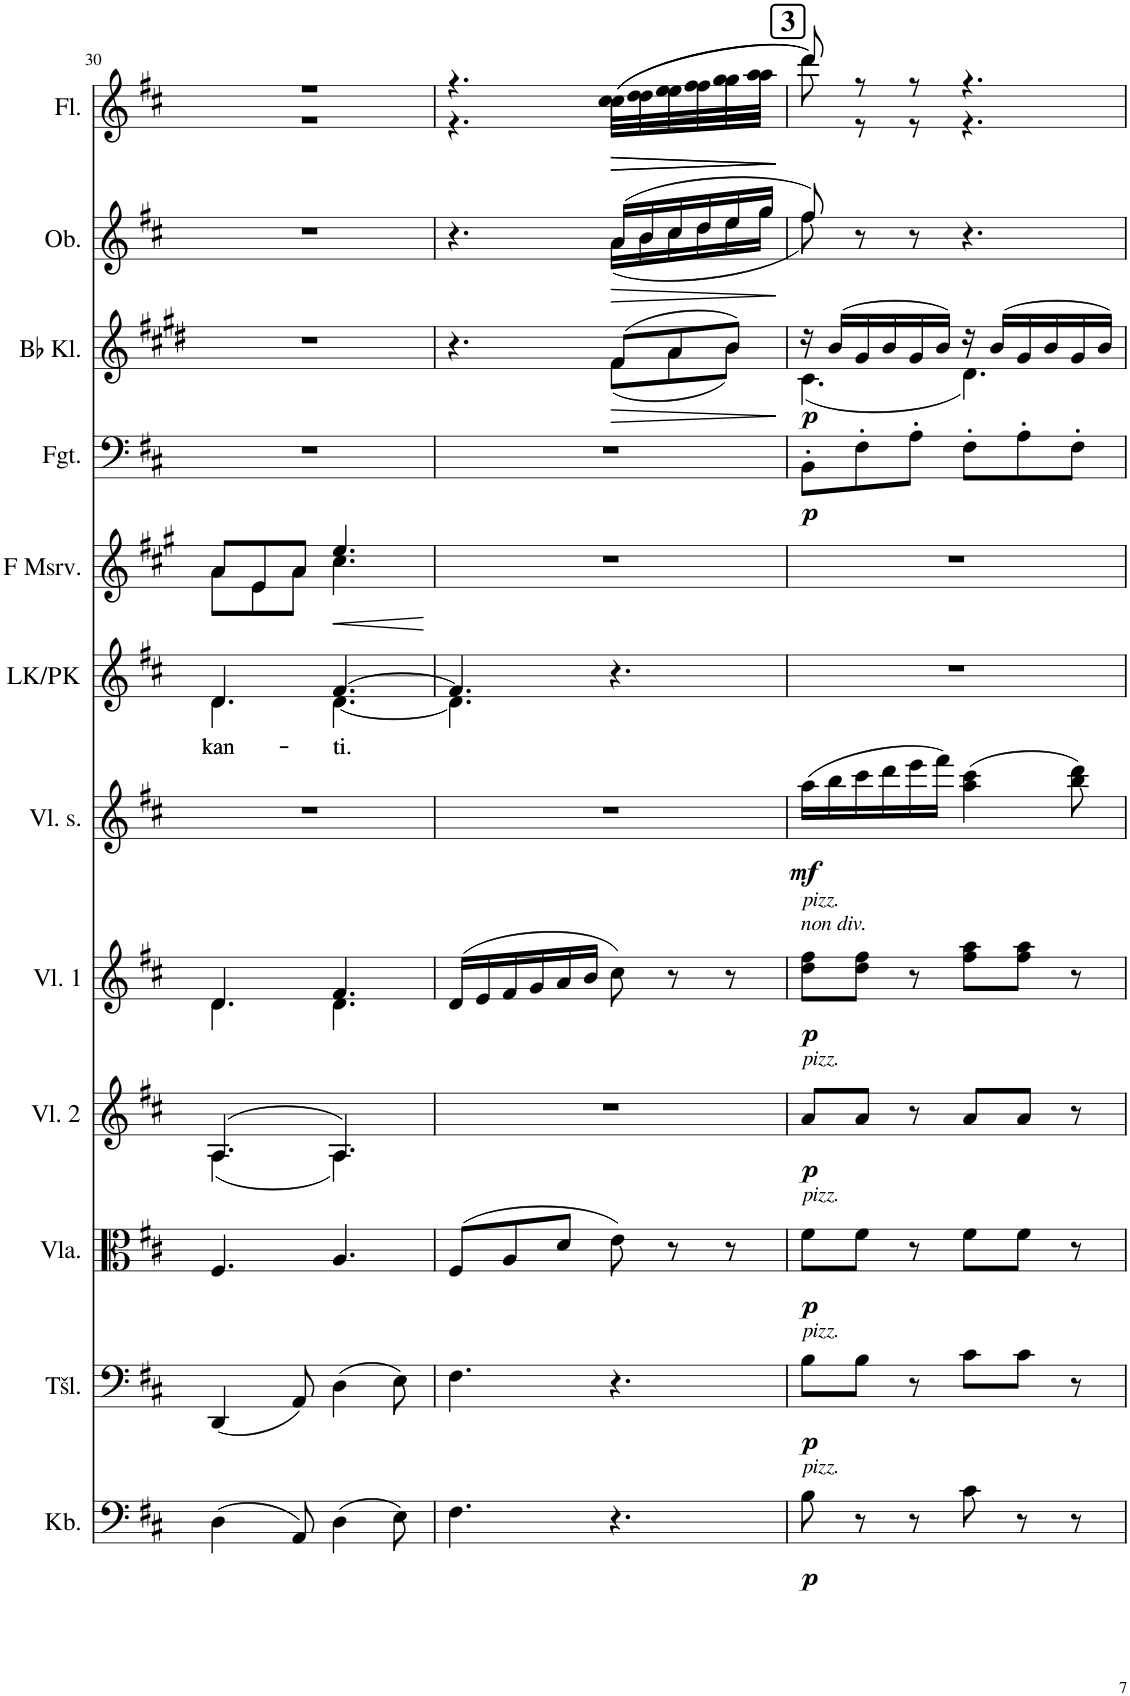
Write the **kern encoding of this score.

**kern	**dynam	**kern	**dynam	**kern	**dynam	**kern	**dynam	**kern	**dynam	**kern	**dynam	**kern	**text	**kern	**dynam	**kern	**dynam	**kern	**dynam	**kern	**dynam	**kern	**dynam
*part12	*part12	*part11	*part11	*part10	*part10	*part9	*part9	*part8	*part8	*part7	*part7	*part6	*part6	*part5	*part5	*part4	*part4	*part3	*part3	*part2	*part2	*part1	*part1
*staff12	*staff12	*staff11	*staff11	*staff10	*staff10	*staff9	*staff9	*staff8	*staff8	*staff7	*staff7	*staff6	*staff6	*staff5	*staff5	*staff4	*staff4	*staff3	*staff3	*staff2	*staff2	*staff1	*staff1
*I"Kontrabass	*	*I"Tšello	*	*I"Vioola	*	*I"Viiul 2	*	*I"Viiul 1	*	*I"Viiuli soolo	*	*I"Laste- ja poistekoor	*	*I"Metsasarv F	*	*I"Fagott	*	*I"Bb klarnet	*	*I"Oboe	*	*I"Flööt	*
*I'Kb.	*	*I'Tšl.	*	*I'Vla.	*	*I'Vl. 2	*	*I'Vl. 1	*	*I'Vl. s.	*	*	*	*	*	*I'Fgt.	*	*I'Bb Kl.	*	*I'Ob.	*	*I'Fl.	*
!!LO:PB:g=z
*clefF4	*	*clefF4	*	*clefC3	*	*clefG2	*	*clefG2	*	*clefG2	*	*clefG2	*	*clefG2	*	*clefF4	*	*clefG2	*	*clefG2	*	*clefG2	*
*Trd7c12	*	*	*	*	*	*	*	*	*	*	*	*	*	*Trd4c7	*	*	*	*Trd1c2	*	*	*	*	*
*k[f#c#]	*	*k[f#c#]	*	*k[f#c#]	*	*k[f#c#]	*	*k[f#c#]	*	*k[f#c#]	*	*k[f#c#]	*	*k[f#c#g#]	*	*k[f#c#]	*	*k[f#c#g#d#]	*	*k[f#c#]	*	*k[f#c#]	*
*M6/8	*	*M6/8	*	*M6/8	*	*M6/8	*	*M6/8	*	*M6/8	*	*M6/8	*	*M6/8	*	*M6/8	*	*M6/8	*	*M6/8	*	*M6/8	*
=30	=30	=30	=30	=30	=30	=30	=30	=30	=30	=30	=30	=30	=30	=30	=30	=30	=30	=30	=30	=30	=30	=30	=30
*	*	*	*	*	*	*^	*	*^	*	*	*	*	*	*	*	*	*	*	*	*	*	*	*
!	!	!	!	!	!	!	!	!	!	!	!	!	!	!	!LO:LY:b	!	!	!	!	!	!	!	!	!	!
*	*	*	*	*	*	*	*	*	*	*	*	*	*	*^	*	*	*	*	*	*	*	*	*	*	*
!	!	!	!	!	!	!	!	!	!	!	!	!	!	!	!	!LO:LY:b	!	!	!	!	!	!	!	!	!	!
*	*	*	*	*	*	*	*	*	*	*	*	*	*	*	*	*	*^	*	*	*	*	*	*	*	*^	*
(4D\	.	(4DD/	.	4.F#/	.	(4.A/	(4.A\	.	4.d/	4.d\	.	2.r	.	4.d/	4.d\	kan-	8a/L	8a\L	.	2.r	.	2.r	.	2.r	.	2.r	2.r	.
.	.	.	.	.	.	.	.	.	.	.	.	.	.	.	.	.	8e/	8e\	.	.	.	.	.	.	.	.	.	.
8AA/)	.	8AA/)	.	.	.	.	.	.	.	.	.	.	.	.	.	.	8a/J	8a\J	.	.	.	.	.	.	.	.	.	.
!	!	!	!	!	!	!	!	!	!	!	!	!	!	!	!	!LO:LY:b	!	!	!	!	!	!	!	!	!	!	!	!
!	!	!	!	!	!	!	!	!	!	!	!	!	!	!	!	!LO:LY:b	!	!	!LO:HP:b	!	!	!	!	!	!	!	!	!
(4D\	.	(4D\	.	4.A/	.	4.A/)	4.A\)	.	4.f#/	4.d\	.	.	.	[4.f#/	[4.d\	-ti.	4.ee/	4.cc#\	<	.	.	.	.	.	.	.	.	.
8E\)	.	8E\)	.	.	.	.	.	.	.	.	.	.	.	.	.	.	.	.	.	.	.	.	.	.	.	.	.	.
*	*	*	*	*	*	*v	*v	*	*	*	*	*	*	*v	*v	*	*v	*v	*	*	*	*	*	*	*	*v	*v	*
*	*	*	*	*	*	*	*	*v	*v	*	*	*	*	*	*	*	*	*	*	*	*	*	*	*
.	.	.	.	.	.	.	.	.	.	.	.	.	.	.	[	.	.	.	.	.	.	.	.
=31	=31	=31	=31	=31	=31	=31	=31	=31	=31	=31	=31	=31	=31	=31	=31	=31	=31	=31	=31	=31	=31	=31	=31
*	*	*	*	*	*	*	*	*	*	*	*	*^	*	*	*	*	*	*^	*	*^	*	*^	*
4.F#\	.	4.F#\	.	(8F#/L	.	2.r	.	(16d/LL	.	2.r	.	4.f#/]	4.d\]	.	2.r	.	2.r	.	4.r	4.ryy	.	4.r	4.ryy	.	4.r	4.r	.
.	.	.	.	.	.	.	.	16e/	.	.	.	.	.	.	.	.	.	.	.	.	.	.	.	.	.	.	.
.	.	.	.	8A/	.	.	.	16f#/	.	.	.	.	.	.	.	.	.	.	.	.	.	.	.	.	.	.	.
.	.	.	.	.	.	.	.	16g/	.	.	.	.	.	.	.	.	.	.	.	.	.	.	.	.	.	.	.
.	.	.	.	8d/J	.	.	.	16a/	.	.	.	.	.	.	.	.	.	.	.	.	.	.	.	.	.	.	.
.	.	.	.	.	.	.	.	16b/JJ	.	.	.	.	.	.	.	.	.	.	.	.	.	.	.	.	.	.	.
!	!	!	!	!	!	!	!	!	!	!	!	!	!	!	!	!	!	!	!	!	!LO:HP:b	!	!	!LO:HP:b	!	!	!LO:HP:b
4.r	.	4.r	.	8e\)	.	.	.	8cc#\)	.	.	.	4.r	4.ryy	.	.	.	.	.	(8f#/L	(8f#\L	>	(16a/LL	(16a\LL	>	((16cc#\LL	16cc#\LL	>
!	!	!	!	!	!	!	!	!	!	!	!	!	!	!	!	!	!	!	!	!	!	!	!	!	!	!	!LO:HP:b
.	.	.	.	.	.	.	.	.	.	.	.	.	.	.	.	.	.	.	.	.	.	16b/	16b\	.	16dd\	16dd\	>
.	.	.	.	8r	.	.	.	8r	.	.	.	.	.	.	.	.	.	.	8a/	8a\	.	16cc#/	16cc#\	.	16ee\	16ee\	.
.	.	.	.	.	.	.	.	.	.	.	.	.	.	.	.	.	.	.	.	.	.	16dd/	16dd\	.	16ff#\	16ff#\	.
.	.	.	.	8r	.	.	.	8r	.	.	.	.	.	.	.	.	.	.	8b/J)	8b\J)	.	16ee/	16ee\	.	16gg\	16gg\	.
.	.	.	.	.	.	.	.	.	.	.	.	.	.	.	.	.	.	.	.	.	.	16gg/JJ	16gg\JJ	.	16aa\JJ	16aa\JJ	.
*	*	*	*	*	*	*	*	*	*	*	*	*	*	*	*	*	*	*	*v	*v	*	*	*	*	*v	*v	*
*	*	*	*	*	*	*	*	*	*	*	*	*v	*v	*	*	*	*	*	*	*	*v	*v	*	*	*
.	.	.	.	.	.	.	.	.	.	.	.	.	.	.	.	.	.	.	]	.	]	.	] ]
!!LO:REH:place=s1:a:B:cj:fs=14:t=3
=32	=32	=32	=32	=32	=32	=32	=32	=32	=32	=32	=32	=32	=32	=32	=32	=32	=32	=32	=32	=32	=32	=32	=32
*	*	*	*	*	*	*	*	*	*	*	*	*	*	*	*	*	*	*^	*	*^	*	*^	*
!	!	!	!	!	!	!	!	!LO:TX:a:i:t=non div.	!	!	!	!	!	!	!	!	!	!	!	!	!	!	!	!	!	!
!	!	!	!	!	!	!	!	!LO:TX:a:i:t=pizz.	!	!	!	!	!	!	!	!	!	!	!	!	!	!	!	!	!	!
!	!	!	!	!	!	!LO:TX:a:i:t=pizz.	!	!	!	!	!	!	!	!	!	!	!	!	!	!	!	!	!	!	!	!
!	!	!	!	!LO:TX:a:i:t=pizz.	!	!	!	!	!	!	!	!	!	!	!	!	!	!	!	!	!	!	!	!	!	!
!	!	!LO:TX:a:i:t=pizz.	!	!	!	!	!	!	!	!	!	!	!	!	!	!	!	!	!	!	!	!	!	!	!	!
!LO:TX:a:i:t=pizz.	!	!	!	!	!	!	!	!	!	!	!	!	!	!	!	!	!	!	!	!	!	!	!	!	!	!
!	!LO:DY:b	!	!LO:DY:b	!	!LO:DY:b	!	!LO:DY:b	!	!LO:DY:b	!	!LO:DY:b	!	!	!	!	!	!LO:DY:b	!	!	!LO:DY:b	!	!	!	!	!	!
8B\	p	8B\L	p	8f#\L	p	8a/L	p	8dd\ 8ff#\L	p	(16aa\LL	mf	2.r	.	2.r	.	8BB'\L	p	16r	(4.c#\	p	8ff#/)	8ff#\)	.	8ddd/))	8ddd\	.
.	.	.	.	.	.	.	.	.	.	16bb\	.	.	.	.	.	.	.	(16b/LL	.	.	.	.	.	.	.	.
8r	.	8B\J	.	8f#\J	.	8a/J	.	8dd\ 8ff#\J	.	16ccc#\	.	.	.	.	.	8F#'\	.	16g#/	.	.	8r	8ryy	.	8r	8r	.
.	.	.	.	.	.	.	.	.	.	16ddd\	.	.	.	.	.	.	.	16b/	.	.	.	.	.	.	.	.
8r	.	8r	.	8r	.	8r	.	8r	.	16eee\	.	.	.	.	.	8A'\J	.	16g#/	.	.	8r	8ryy	.	8r	8r	.
.	.	.	.	.	.	.	.	.	.	16fff#\JJ)	.	.	.	.	.	.	.	16b/JJ)	.	.	.	.	.	.	.	.
8c#\	.	8c#\L	.	8f#\L	.	8a/L	.	8ff#\ 8aa\L	.	(4aa\ 4ccc#\	.	.	.	.	.	8F#'\L	.	16r	4.d#\)	.	4.r	4.ryy	.	4.r	4.r	.
.	.	.	.	.	.	.	.	.	.	.	.	.	.	.	.	.	.	(16b/LL	.	.	.	.	.	.	.	.
8r	.	8c#\J	.	8f#\J	.	8a/J	.	8ff#\ 8aa\J	.	.	.	.	.	.	.	8A'\	.	16g#/	.	.	.	.	.	.	.	.
.	.	.	.	.	.	.	.	.	.	.	.	.	.	.	.	.	.	16b/	.	.	.	.	.	.	.	.
8r	.	8r	.	8r	.	8r	.	8r	.	8bb\ 8ddd\)	.	.	.	.	.	8F#'\J	.	16g#/	.	.	.	.	.	.	.	.
.	.	.	.	.	.	.	.	.	.	.	.	.	.	.	.	.	.	16b/JJ)	.	.	.	.	.	.	.	.
*	*	*	*	*	*	*	*	*	*	*	*	*	*	*	*	*	*	*v	*v	*	*	*	*	*v	*v	*
*	*	*	*	*	*	*	*	*	*	*	*	*	*	*	*	*	*	*	*	*v	*v	*	*	*
=	=	=	=	=	=	=	=	=	=	=	=	=	=	=	=	=	=	=	=	=	=	=	=
*-	*-	*-	*-	*-	*-	*-	*-	*-	*-	*-	*-	*-	*-	*-	*-	*-	*-	*-	*-	*-	*-	*-	*-
